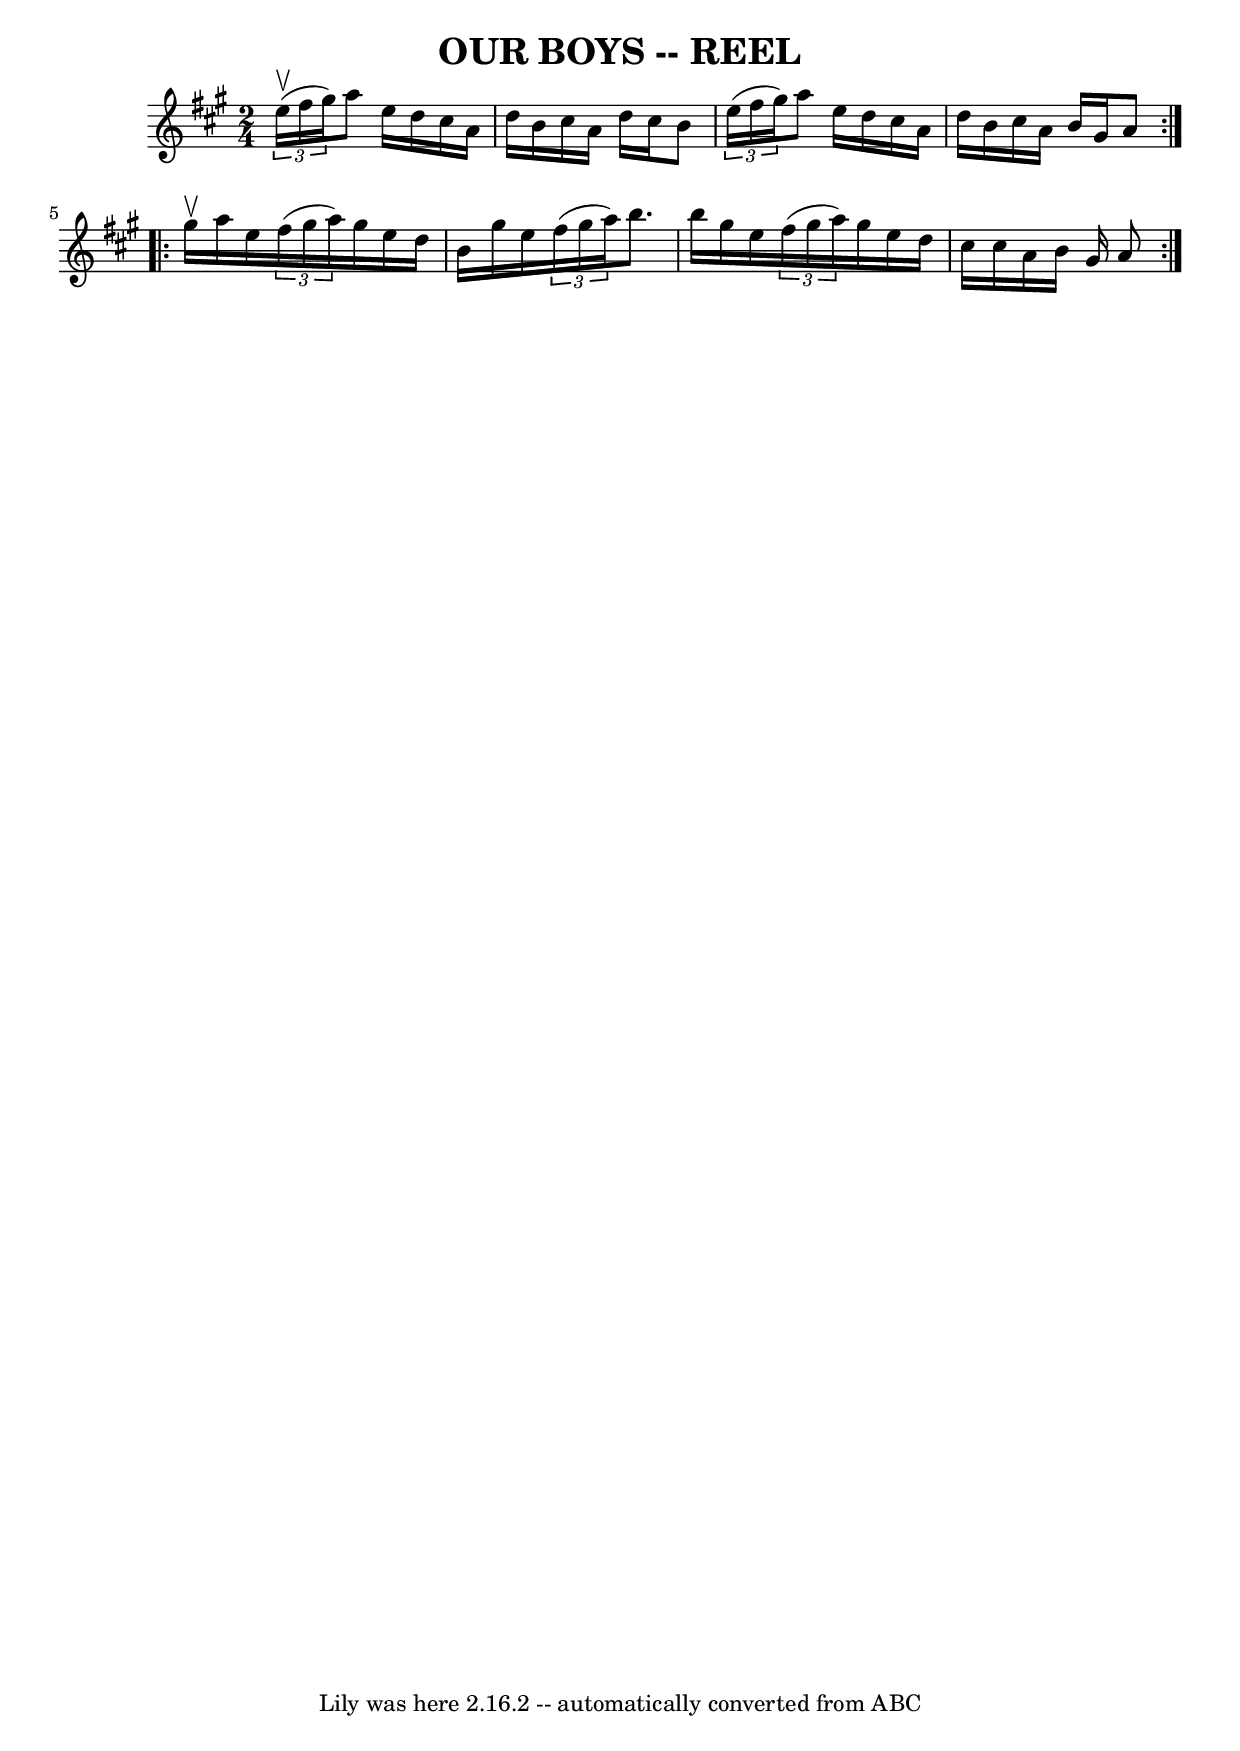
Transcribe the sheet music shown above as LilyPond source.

\version "2.7.40"
\include "Mammoth.ily"
\header {
	%% book = "Ryan's Mammoth Collection of Fiddle Tunes"
	crossRefNumber = "1"
	footnotes = ""
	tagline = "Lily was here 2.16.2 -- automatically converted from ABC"
	title = "OUR BOYS -- REEL"
}
voicedefault =  {


\repeat volta 2 {
\time 2/4 \key a \major   \times 2/3 { e''16 (^\upbow fis''16 gis''16  
-) }   |
 a''8 e''16 d''16 cis''16 a'16 d''16 b'16  
  |
 cis''16 a'16 d''16 cis''16 b'8  \times 2/3 { e''16 (
 fis''16 gis''16) }   |
 a''8 e''16 d''16 cis''16    
a'16 d''16 b'16    |
 cis''16 a'16 b'16 gis'16 a'8    
}     \repeat volta 2 { gis''16^\upbow   |
 a''16 e''16    
\times 2/3 { fis''16 (gis''16 a''16) } gis''16 e''16 d''16   
 b'16    |
 gis''16 e''16    \times 2/3 { fis''16 (gis''16    
a''16) } b''8. b''16    |
 gis''16 e''16    \times 2/3 {   
fis''16 (gis''16 a''16) } gis''16 e''16 d''16 cis''16    
|
 cis''16 a'16 b'16 gis'16 a'8    }   
}

\score{
    <<

	\context Staff="default"
	{
	    \voicedefault 
	}

    >>
	\layout {
	}
	\midi {}
}
